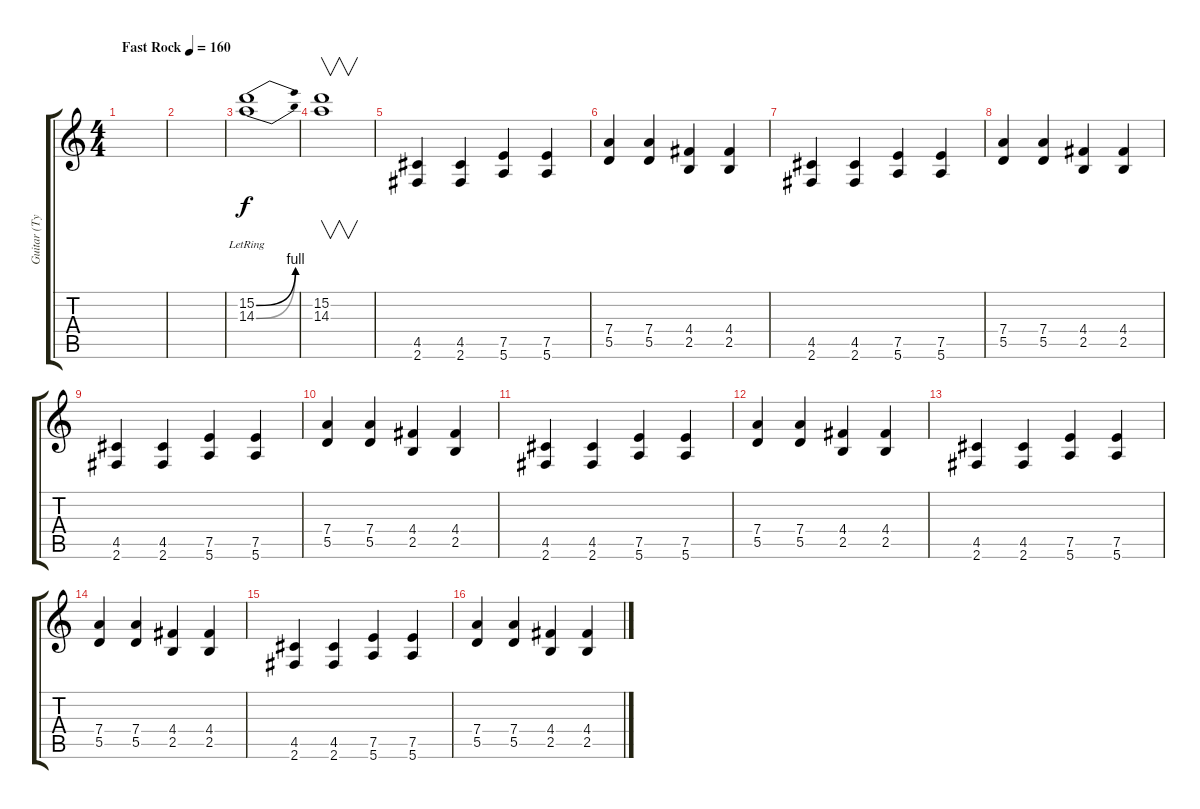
\track ("Guitar (Tyler)" "Guitar (Ty") {instrument overdrivenguitar}
\staff {score tabs}
\tuning (E4 B3 G3 D3 A2 E2) {hide}
\ts (4 4)
\tempo (160 "Fast Rock")
\clef g2
\ks c
|
|
(15.2{be (bend 0 0 60 4) lr} 14.3{be (bend 0 0 60 4) lr}).1 |
(15.2 14.3).1{v} |
(4.5 2.6).4 (4.5 2.6).4 (7.5 5.6).4 (7.5 5.6).4 |
(7.4 5.5).4 (7.4 5.5).4 (4.4 2.5).4 (4.4 2.5).4 |
(4.5 2.6).4 (4.5 2.6).4 (7.5 5.6).4 (7.5 5.6).4 |
(7.4 5.5).4 (7.4 5.5).4 (4.4 2.5).4 (4.4 2.5).4 |
(4.5 2.6).4 (4.5 2.6).4 (7.5 5.6).4 (7.5 5.6).4 |
(7.4 5.5).4 (7.4 5.5).4 (4.4 2.5).4 (4.4 2.5).4 |
(4.5 2.6).4 (4.5 2.6).4 (7.5 5.6).4 (7.5 5.6).4 |
(7.4 5.5).4 (7.4 5.5).4 (4.4 2.5).4 (4.4 2.5).4 |
(4.5 2.6).4 (4.5 2.6).4 (7.5 5.6).4 (7.5 5.6).4 |
(7.4 5.5).4 (7.4 5.5).4 (4.4 2.5).4 (4.4 2.5).4 |
(4.5 2.6).4 (4.5 2.6).4 (7.5 5.6).4 (7.5 5.6).4 |
(7.4 5.5).4 (7.4 5.5).4 (4.4 2.5).4 (4.4 2.5).4
